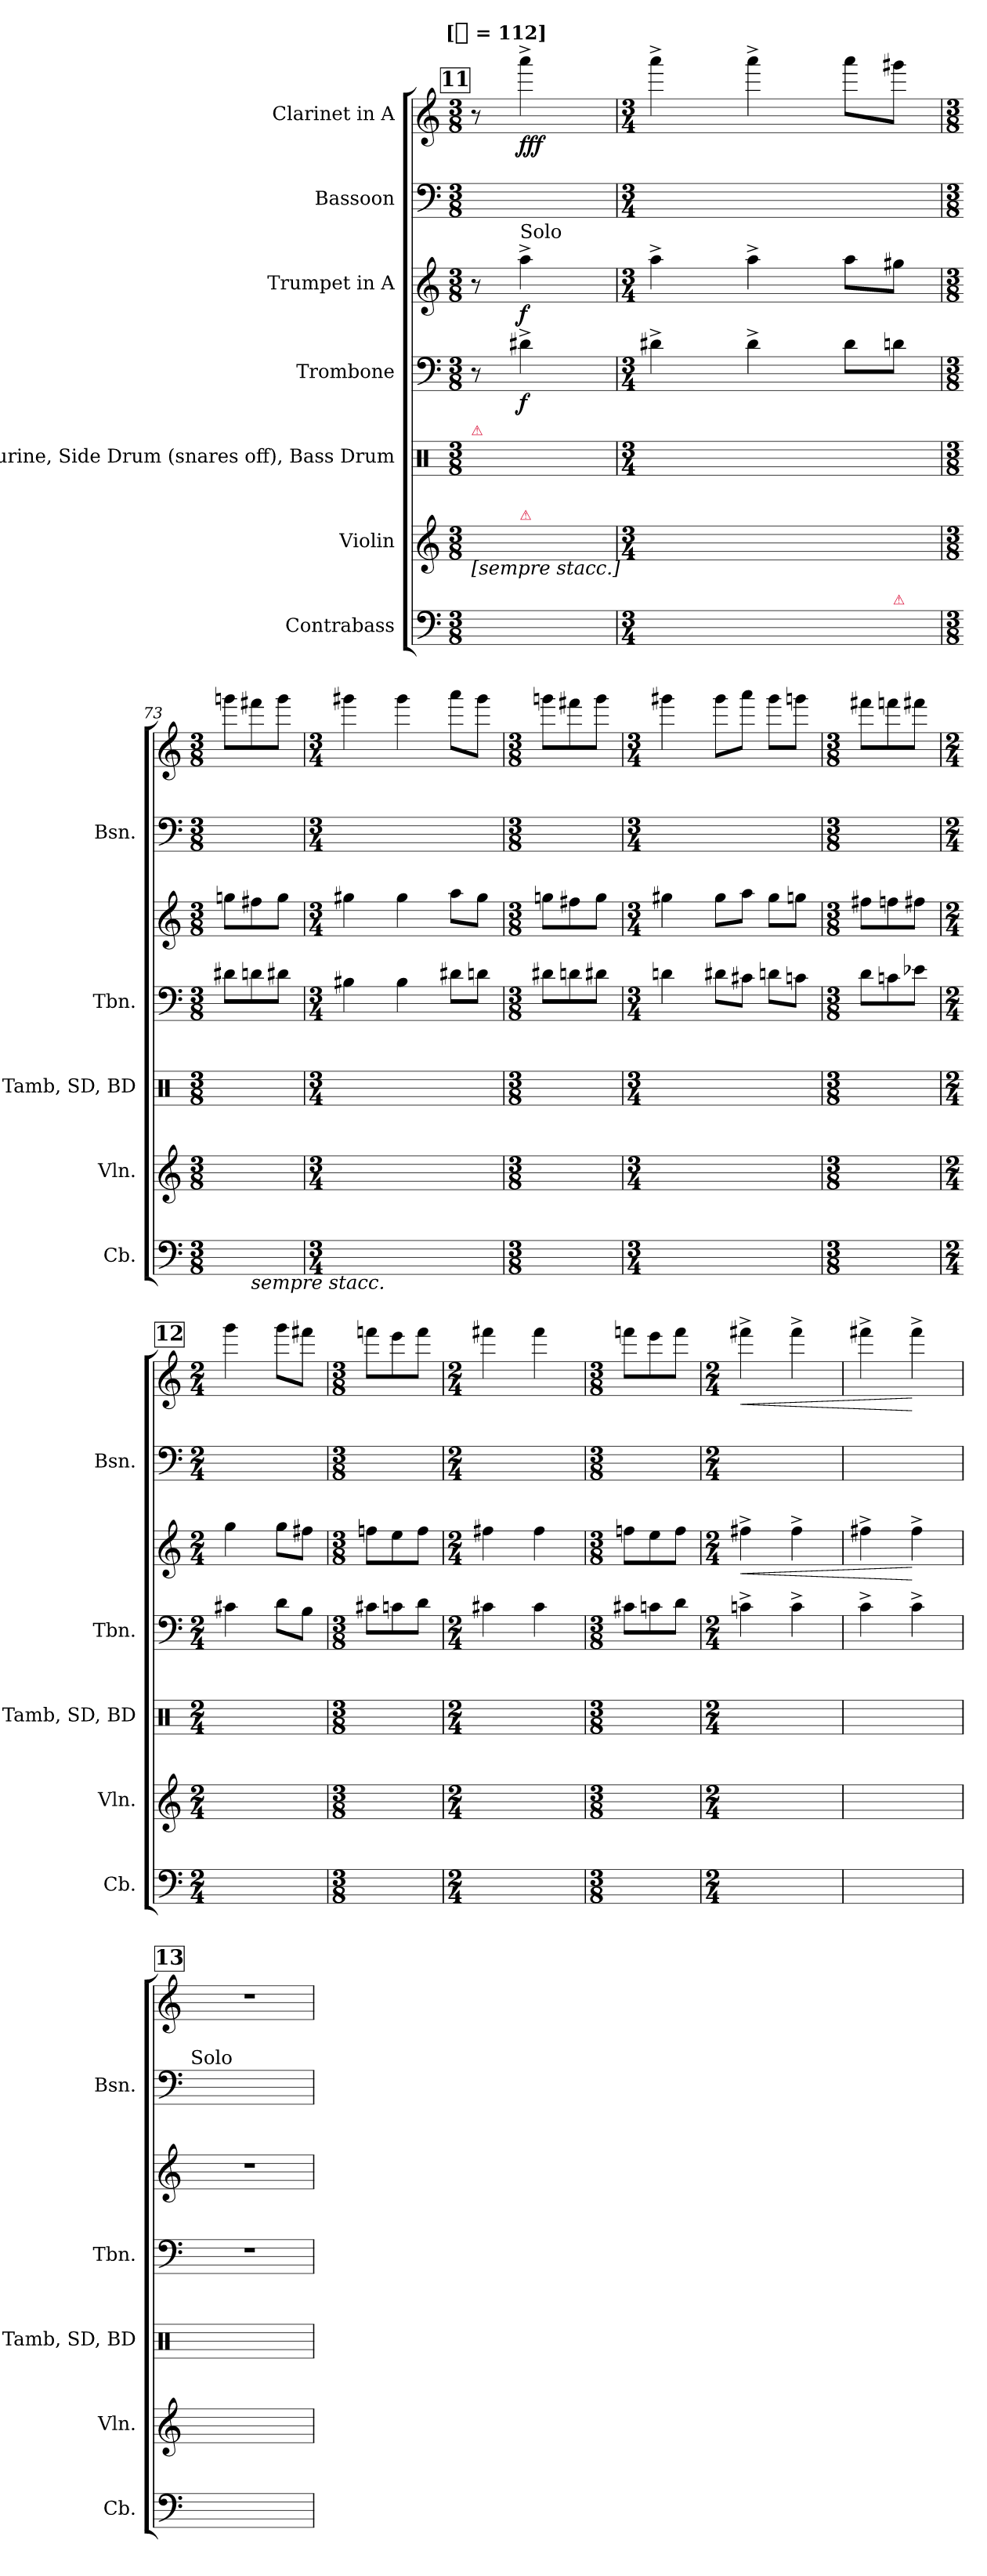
**kern	**kern	**kern	**kern	**dynam	**kern	**dynam	**kern	**kern	**dynam
*part7	*part6	*part5	*part4	*part4	*part3	*part3	*part2	*part1	*part1
*staff7	*staff6	*staff5	*staff4	*staff4	*staff3	*staff3	*staff2	*staff1	*staff1
*I"Contrabass	*I"Violin	*I"Tambourine, Side Drum (snares off), Bass Drum	*I"Trombone	*	*I"Trumpet in A	*	*I"Bassoon	*I"Clarinet in A	*
*I'Cb.	*I'Vln.	*I'Tamb, SD, BD	*I'Tbn.	*	*	*	*I'Bsn.	*	*
*clefF4	*clefG2	*clefX	*clefF4	*	*clefG2	*	*clefF4	*clefG2	*
*ITrd7c12	*	*	*	*	*ITrd2c3	*	*	*ITrd2c3	*
*k[]	*k[]	*k[]	*k[]	*	*k[f#c#g#]	*	*k[]	*k[f#c#g#]	*
!!LO:TX:omd:t=[[quarter] = 112]
*M3/8	*M3/8	*M3/8	*M3/8	*	*M3/8	*	*M3/8	*M3/8	*
*MM112	*MM112	*MM112	*MM112	*	*MM112	*	*MM112	*MM112	*
!!LO:REH:place=s1:t=11
=71	=71	=71	=71	=71	=71	=71	=71	=71	=71
!	!	!LO:TX:a:color=crimson:t=⚠	!	!	!	!	!	!	!
!	!LO:TX:b:i:t=[sempre stacc.]	!	!	!	!	!	!	!	!
8ryy	8ryy	8ryy	8r	.	8r	.	8ryy	8r	.
!	!	!	!	!	!LO:TX:a:t=Solo	!	!	!	!
!	!LO:TX:a:color=crimson:t=⚠	!	!	!	!	!	!	!	!
8ryy	8ryy	8ryy	4d#X^	f	4ff#^	f	8ryy	4fff#^	fff
8ryy	8ryy	8ryy	.	.	.	.	8ryy	.	.
=72	=72	=72	=72	=72	=72	=72	=72	=72	=72
*M3/4	*M3/4	*M3/4	*M3/4	*	*M3/4	*	*M3/4	*M3/4	*
8ryy	8ryy	8ryy	4d#X^	.	4ff#^	.	8ryy	4fff#^	.
8ryy	8ryy	8ryy	.	.	.	.	8ryy	.	.
8ryy	8ryy	8ryy	4d#^	.	4ff#^	.	8ryy	4fff#^	.
8ryy	8ryy	8ryy	.	.	.	.	8ryy	.	.
8ryy	8ryy	8ryy	8d#L	.	8ff#L	.	8ryy	8fff#L	.
!LO:TX:a:color=crimson:t=⚠	!	!	!	!	!	!	!	!	!
8ryy	8ryy	8ryy	8dnJ	.	8ee#XJ	.	8ryy	8eee#XJ	.
=73	=73	=73	=73	=73	=73	=73	=73	=73	=73
*M3/8	*M3/8	*M3/8	*M3/8	*	*M3/8	*	*M3/8	*M3/8	*
8ryy	8ryy	8ryy	8d#XL	.	8eenL	.	8ryy	8eeenL	.
!LO:TX:b:i:t=sempre stacc.	!	!	!	!	!	!	!	!	!
8ryy	8ryy	8ryy	8dn	.	8dd#X	.	8ryy	8ddd#X	.
8ryy	8ryy	8ryy	8d#XJ	.	8eeJ	.	8ryy	8eeeJ	.
=74	=74	=74	=74	=74	=74	=74	=74	=74	=74
*M3/4	*M3/4	*M3/4	*M3/4	*	*M3/4	*	*M3/4	*M3/4	*
8ryy	8ryy	8ryy	4B#X	.	4ee#X	.	8ryy	4eee#X	.
8ryy	8ryy	8ryy	.	.	.	.	8ryy	.	.
8ryy	8ryy	8ryy	4B#	.	4ee#	.	8ryy	4eee#	.
8ryy	8ryy	8ryy	.	.	.	.	8ryy	.	.
8ryy	8ryy	8ryy	8d#XL	.	8ff#L	.	8ryy	8fff#L	.
8ryy	8ryy	8ryy	8dnJ	.	8ee#J	.	8ryy	8eee#J	.
=75	=75	=75	=75	=75	=75	=75	=75	=75	=75
*M3/8	*M3/8	*M3/8	*M3/8	*	*M3/8	*	*M3/8	*M3/8	*
8ryy	8ryy	8ryy	8d#XL	.	8eenL	.	8ryy	8eeenL	.
8ryy	8ryy	8ryy	8dn	.	8dd#X	.	8ryy	8ddd#X	.
8ryy	8ryy	8ryy	8d#XJ	.	8eeJ	.	8ryy	8eeeJ	.
=76	=76	=76	=76	=76	=76	=76	=76	=76	=76
*M3/4	*M3/4	*M3/4	*M3/4	*	*M3/4	*	*M3/4	*M3/4	*
8ryy	8ryy	8ryy	4dn	.	4ee#X	.	8ryy	4eee#X	.
8ryy	8ryy	8ryy	.	.	.	.	8ryy	.	.
8ryy	8ryy	8ryy	8d#XL	.	8ee#L	.	8ryy	8eee#L	.
8ryy	8ryy	8ryy	8c#XJ	.	8ff#J	.	8ryy	8fff#J	.
8ryy	8ryy	8ryy	8dnL	.	8ee#L	.	8ryy	8eee#L	.
8ryy	8ryy	8ryy	8cnJ	.	8eenJ	.	8ryy	8eeenJ	.
=77	=77	=77	=77	=77	=77	=77	=77	=77	=77
*M3/8	*M3/8	*M3/8	*M3/8	*	*M3/8	*	*M3/8	*M3/8	*
8ryy	8ryy	8ryy	8dL	.	8dd#XL	.	8ryy	8ddd#XL	.
8ryy	8ryy	8ryy	8cn	.	8ddn	.	8ryy	8dddn	.
8ryy	8ryy	8ryy	8e-XJ	.	8dd#XJ	.	8ryy	8ddd#XJ	.
!!LO:REH:place=s1:t=12
=78	=78	=78	=78	=78	=78	=78	=78	=78	=78
*M2/4	*M2/4	*M2/4	*M2/4	*	*M2/4	*	*M2/4	*M2/4	*
8ryy	8ryy	8ryy	4c#X	.	4ee	.	8ryy	4eee	.
8ryy	8ryy	8ryy	.	.	.	.	8ryy	.	.
8ryy	8ryy	8ryy	8dL	.	8eeL	.	8ryy	8eeeL	.
8ryy	8ryy	8ryy	8BJ	.	8dd#XJ	.	8ryy	8ddd#XJ	.
=79	=79	=79	=79	=79	=79	=79	=79	=79	=79
*M3/8	*M3/8	*M3/8	*M3/8	*	*M3/8	*	*M3/8	*M3/8	*
8ryy	8ryy	8ryy	8c#XL	.	8ddnL	.	8ryy	8dddnL	.
8ryy	8ryy	8ryy	8cn	.	8cc#	.	8ryy	8ccc#	.
8ryy	8ryy	8ryy	8dJ	.	8ddJ	.	8ryy	8dddJ	.
=80	=80	=80	=80	=80	=80	=80	=80	=80	=80
*M2/4	*M2/4	*M2/4	*M2/4	*	*M2/4	*	*M2/4	*M2/4	*
8ryy	8ryy	8ryy	4c#X	.	4dd#X	.	8ryy	4ddd#X	.
8ryy	8ryy	8ryy	.	.	.	.	8ryy	.	.
8ryy	8ryy	8ryy	4c#	.	4dd#	.	8ryy	4ddd#	.
8ryy	8ryy	8ryy	.	.	.	.	8ryy	.	.
=81	=81	=81	=81	=81	=81	=81	=81	=81	=81
*M3/8	*M3/8	*M3/8	*M3/8	*	*M3/8	*	*M3/8	*M3/8	*
8ryy	8ryy	8ryy	8c#XL	.	8ddnL	.	8ryy	8dddnL	.
8ryy	8ryy	8ryy	8cn	.	8cc#	.	8ryy	8ccc#	.
8ryy	8ryy	8ryy	8dJ	.	8ddJ	.	8ryy	8dddJ	.
=82	=82	=82	=82	=82	=82	=82	=82	=82	=82
*M2/4	*M2/4	*M2/4	*M2/4	*	*M2/4	*	*M2/4	*M2/4	*
!	!	!	!	!	!	!LO:HP:b	!	!	!LO:HP:b
8ryy	8ryy	8ryy	4cni^	.	4dd#X^	<	8ryy	4ddd#X^	<
8ryy	8ryy	8ryy	.	.	.	.	8ryy	.	.
8ryy	8ryy	8ryy	4c^	.	4dd#^	.	8ryy	4ddd#^	.
8ryy	8ryy	8ryy	.	.	.	.	8ryy	.	.
=83	=83	=83	=83	=83	=83	=83	=83	=83	=83
8ryy	8ryy	8ryy	4c^	.	4dd#X^	.	8ryy	4ddd#X^	.
8ryy	8ryy	8ryy	.	.	.	.	8ryy	.	.
8ryy	8ryy	8ryy	4c^	.	4dd#^	[	8ryy	4ddd#^	[
8ryy	8ryy	8ryy	.	.	.	.	8ryy	.	.
!!LO:REH:place=s1:t=13
=84	=84	=84	=84	=84	=84	=84	=84	=84	=84
!	!	!	!	!	!	!	!LO:TX:a:t=Solo	!	!
8ryy	8ryy	2ryy	2r	.	2r	.	8.ryy	2r	.
8ryy	8ryy	.	.	.	.	.	.	.	.
.	.	.	.	.	.	.	16ryy	.	.
8ryy	8ryy	.	.	.	.	.	4ryy	.	.
8ryy	8ryy	.	.	.	.	.	.	.	.
=	=	=	=	=	=	=	=	=	=
*-	*-	*-	*-	*-	*-	*-	*-	*-	*-
